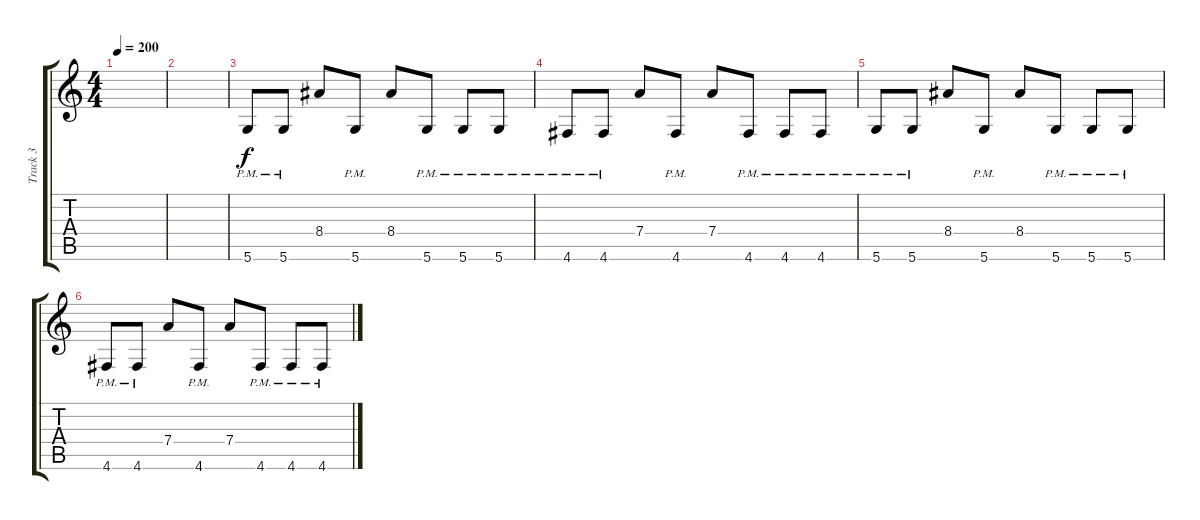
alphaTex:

\track ("Track 3" "Track 3") {instrument distortionguitar}
\staff {score tabs}
\tuning (E4 B3 G3 D3 A2 D2) {hide}
\ts (4 4)
\tempo 200
\clef g2
\ks c
|
|
5.6{pm}.8 5.6{pm}.8 8.4.8 5.6{pm}.8 8.4.8 5.6{pm}.8 5.6{pm}.8 5.6{pm}.8 |
4.6{pm}.8 4.6{pm}.8 7.4.8 4.6{pm}.8 7.4.8 4.6{pm}.8 4.6{pm}.8 4.6{pm}.8 |
5.6{pm}.8 5.6{pm}.8 8.4.8 5.6{pm}.8 8.4.8 5.6{pm}.8 5.6{pm}.8 5.6{pm}.8 |
4.6{pm}.8 4.6{pm}.8 7.4.8 4.6{pm}.8 7.4.8 4.6{pm}.8 4.6{pm}.8 4.6{pm}.8
